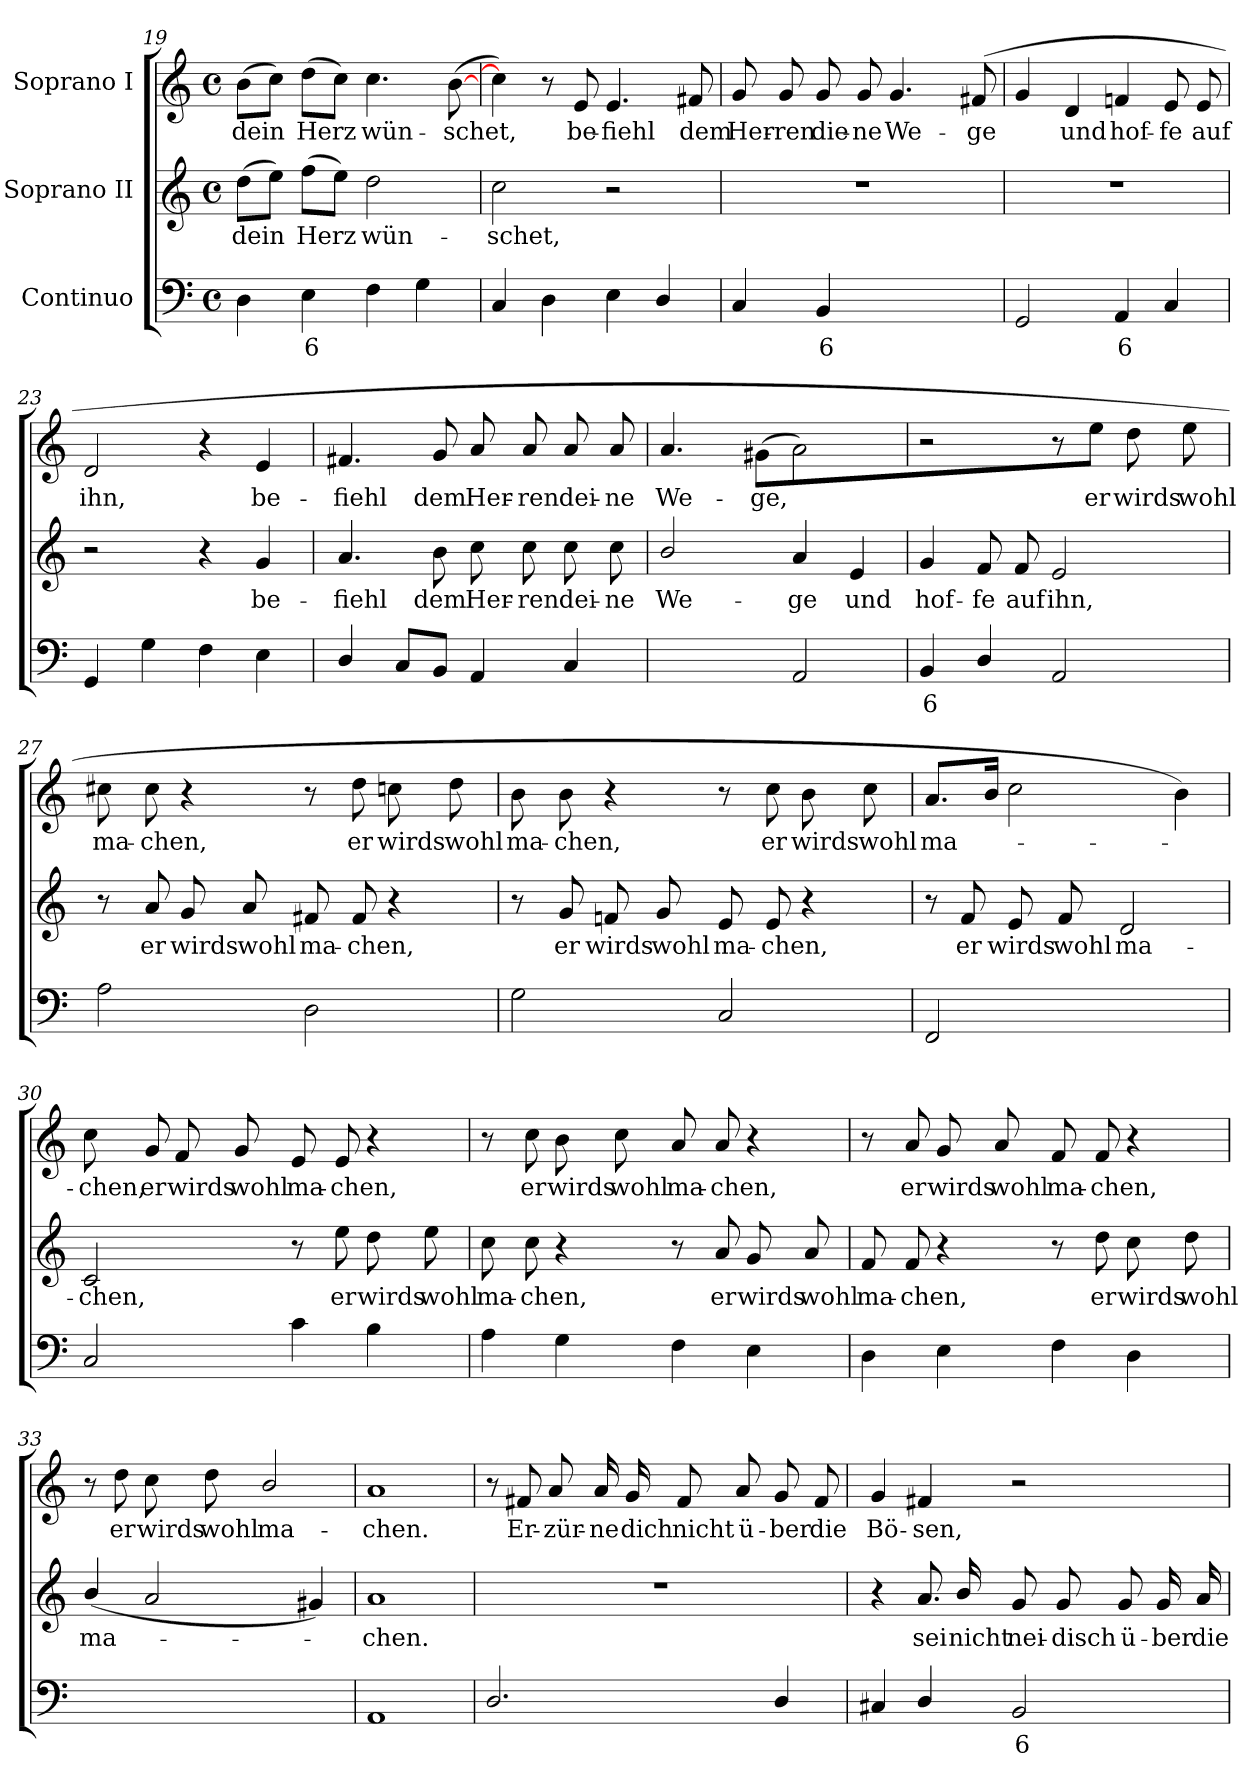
**kern	**text	**kern	**text	**kern	**text
*part3	*part3	*part2	*part2	*part1	*part1
*staff3	*staff3	*staff2	*staff2	*staff1	*staff1
*I"Continuo	*	*I"Soprano II	*	*I"Soprano I	*
*clefF4	*	*clefG2	*	*clefG2	*
*k[]	*	*k[]	*	*k[]	*
*C:	*	*C:	*	*C:	*
*M4/4	*	*M4/4	*	*M4/4	*
*met(c)	*	*met(c)	*	*met(c)	*
=19	=19	=19	=19	=19	=19
!	!	!	!LO:LY:b	!	!LO:LY:b
4D	.	(>8ddL	dein	(>8bL	dein
.	.	8eeJ)	.	8ccJ)	.
!	!LO:LY:b	!	!LO:LY:b	!	!LO:LY:b
4E	6	(>8ffL	Herz	(>8ddL	Herz
.	.	8eeJ)	.	8ccJ)	.
!	!	!	!LO:LY:b	!	!LO:LY:b
4F	.	2dd	wün-	4.cc	wün-
4G	.	.	.	.	.
!	!	!	!	!	!LO:LY:b
.	.	.	.	(>[8b	-schet,
=20	=20	=20	=20	=20	=20
!	!	!	!LO:LY:b	!	!
4C	.	2cc	-schet,	4cc])	.
4D	.	.	.	8r	.
!	!	!	!	!	!LO:LY:b
.	.	.	.	8e	be-
!	!	!	!	!	!LO:LY:b
4E	.	2r	.	4.e	-fiehl
4D/	.	.	.	.	.
!	!	!	!	!	!LO:LY:b
.	.	.	.	8f#X	dem
=21	=21	=21	=21	=21	=21
!	!	!	!	!	!LO:LY:b
4C	.	1r	.	8g	Her-
!	!	!	!	!	!LO:LY:b
.	.	.	.	8g	-ren
!	!LO:LY:b	!	!	!	!LO:LY:b
4BB	6	.	.	8g	die-
!	!	!	!	!	!LO:LY:b
.	.	.	.	8g	-ne
!	!LO:LY:b	!	!	!	!LO:LY:b
[4Dyy	4	.	.	4.g	We-
4Dyy]	.	.	.	.	.
!	!	!	!	!	!LO:LY:b
.	.	.	.	(<8f#XL	-ge
!!LO:LB:g=z
=22	=22	=22	=22	=22	=22
2GG	.	1r	.	4g	.
!	!	!	!	!	!LO:LY:b
.	.	.	.	4d	und
!	!LO:LY:b	!	!	!	!LO:LY:b
4AA	6	.	.	4fn	hof-
!	!	!	!	!	!LO:LY:b
4C	.	.	.	8e	-fe
!	!	!	!	!	!LO:LY:b
.	.	.	.	8e	auf
=23	=23	=23	=23	=23	=23
!	!	!	!	!	!LO:LY:b
4GG	.	2r	.	2d	ihn,
4G	.	.	.	.	.
4F	.	4r	.	4r	.
!	!	!	!LO:LY:b	!	!LO:LY:b
4E	.	4g	be-	4e	be-
=24	=24	=24	=24	=24	=24
!	!	!	!LO:LY:b	!	!LO:LY:b
4D/	.	4.a	-fiehl	4.f#X	-fiehl
8CL	.	.	.	.	.
!	!	!	!LO:LY:b	!	!LO:LY:b
8BBJ	.	8b	dem	8g	dem
!	!	!	!LO:LY:b	!	!LO:LY:b
4AA	.	8cc	Her-	8a	Her-
!	!	!	!LO:LY:b	!	!LO:LY:b
.	.	8cc	-ren	8a	-ren
!	!	!	!LO:LY:b	!	!LO:LY:b
4C	.	8cc	dei-	8a	dei-
!	!	!	!LO:LY:b	!	!LO:LY:b
.	.	8cc	-ne	8a	-ne
=25	=25	=25	=25	=25	=25
!	!LO:LY:b	!	!LO:LY:b	!	!LO:LY:b
[4Eyy	4	2b/	We-	4.a	We-
4Eyy]	.	.	.	.	.
!	!	!	!	!	!LO:LY:b
.	.	.	.	(<8g#XL	-ge,
!	!	!	!LO:LY:b	!	!
2AA	.	4a	-ge	2a)	.
!	!	!	!LO:LY:b	!	!
.	.	4e	und	.	.
=26	=26	=26	=26	=26	=26
!	!LO:LY:b	!	!LO:LY:b	!	!
4BB	6	4g	hof-	2r	.
!	!	!	!LO:LY:b	!	!
4D/	.	8f	-fe	.	.
!	!	!	!LO:LY:b	!	!
.	.	8f	auf	.	.
!	!	!	!LO:LY:b	!	!
2AA	.	2e	ihn,	8r	.
!	!	!	!	!	!LO:LY:b
.	.	.	.	8eeJ	er
!	!	!	!	!	!LO:LY:b
.	.	.	.	8dd	wirds
!	!	!	!	!	!LO:LY:b
.	.	.	.	8ee	wohl
!!LO:LB:g=z
=27	=27	=27	=27	=27	=27
!	!	!	!	!	!LO:LY:b
2A	.	8r	.	8cc#X	ma-
!	!	!	!LO:LY:b	!	!LO:LY:b
.	.	8a	er	8cc#	-chen,
!	!	!	!LO:LY:b	!	!
.	.	8g	wirds	4r	.
!	!	!	!LO:LY:b	!	!
.	.	8a	wohl	.	.
!	!	!	!LO:LY:b	!	!
2D	.	8f#X	ma-	8r	.
!	!	!	!LO:LY:b	!	!LO:LY:b
.	.	8f#	-chen,	8dd	er
!	!	!	!	!	!LO:LY:b
.	.	4r	.	8ccn	wirds
!	!	!	!	!	!LO:LY:b
.	.	.	.	8dd	wohl
=28	=28	=28	=28	=28	=28
!	!	!	!	!	!LO:LY:b
2G	.	8r	.	8b	ma-
!	!	!	!LO:LY:b	!	!LO:LY:b
.	.	8g	er	8b	-chen,
!	!	!	!LO:LY:b	!	!
.	.	8fn	wirds	4r	.
!	!	!	!LO:LY:b	!	!
.	.	8g	wohl	.	.
!	!	!	!LO:LY:b	!	!
2C	.	8e	ma-	8r	.
!	!	!	!LO:LY:b	!	!LO:LY:b
.	.	8e	-chen,	8cc	er
!	!	!	!	!	!LO:LY:b
.	.	4r	.	8b	wirds
!	!	!	!	!	!LO:LY:b
.	.	.	.	8cc	wohl
=29	=29	=29	=29	=29	=29
!	!	!	!	!	!LO:LY:b
2FF	.	8r	.	8.aL	ma-
!	!	!	!LO:LY:b	!	!
.	.	8f	er	.	.
.	.	.	.	16bJ	.
!	!	!	!LO:LY:b	!	!
.	.	8e	wirds	2cc	.
!	!	!	!LO:LY:b	!	!
.	.	8f	wohl	.	.
!	!LO:LY:b	!	!LO:LY:b	!	!
[4GGyy	4	2d	ma-	.	.
!	!LO:LY:b	!	!	!	!
4GGyy]	3	.	.	4b)	.
!!LO:LB:g=z
=30	=30	=30	=30	=30	=30
!	!	!	!LO:LY:b	!	!LO:LY:b
2C	.	2c	-chen,	8cc	chen,
!	!	!	!	!	!LO:LY:b
.	.	.	.	8g	er
!	!	!	!	!	!LO:LY:b
.	.	.	.	8f	wirds
!	!	!	!	!	!LO:LY:b
.	.	.	.	8g	wohl
!	!	!	!	!	!LO:LY:b
4c	.	8r	.	8e	ma-
!	!	!	!LO:LY:b	!	!LO:LY:b
.	.	8ee	er	8e	-chen,
!	!	!	!LO:LY:b	!	!
4B	.	8dd	wirds	4r	.
!	!	!	!LO:LY:b	!	!
.	.	8ee	wohl	.	.
=31	=31	=31	=31	=31	=31
!	!	!	!LO:LY:b	!	!
4A	.	8cc	ma-	8r	.
!	!	!	!LO:LY:b	!	!LO:LY:b
.	.	8cc	-chen,	8cc	er
!	!	!	!	!	!LO:LY:b
4G	.	4r	.	8b	wirds
!	!	!	!	!	!LO:LY:b
.	.	.	.	8cc	wohl
!	!	!	!	!	!LO:LY:b
4F	.	8r	.	8a	ma-
!	!	!	!LO:LY:b	!	!LO:LY:b
.	.	8a	er	8a	-chen,
!	!	!	!LO:LY:b	!	!
4E	.	8g	wirds	4r	.
!	!	!	!LO:LY:b	!	!
.	.	8a	wohl	.	.
!!LO:LB:g=z
=32	=32	=32	=32	=32	=32
!	!	!	!LO:LY:b	!	!
4D	.	8f	ma-	8r	.
!	!	!	!LO:LY:b	!	!LO:LY:b
.	.	8f	-chen,	8a	er
!	!	!	!	!	!LO:LY:b
4E	.	4r	.	8g	wirds
!	!	!	!	!	!LO:LY:b
.	.	.	.	8a	wohl
!	!	!	!	!	!LO:LY:b
4F	.	8r	.	8f	ma-
!	!	!	!LO:LY:b	!	!LO:LY:b
.	.	8dd	er	8f	-chen,
!	!	!	!LO:LY:b	!	!
4D	.	8cc	wirds	4r	.
!	!	!	!LO:LY:b	!	!
.	.	8dd	wohl	.	.
=33	=33	=33	=33	=33	=33
!	!	!	!LO:LY:b	!	!
[4Eyy	.	(<4b/	ma-	8r	.
!	!	!	!	!	!LO:LY:b
.	.	.	.	8dd	er
!	!LO:LY:b	!	!	!	!LO:LY:b
2Eyy_	4	2a	.	8cc	wirds
!	!	!	!	!	!LO:LY:b
.	.	.	.	8dd	wohl
!	!	!	!	!	!LO:LY:b
.	.	.	.	2b/	ma-
4Eyy]	.	4g#X)	.	.	.
=34	=34	=34	=34	=34	=34
!	!	!	!LO:LY:b	!	!LO:LY:b
1AA	.	1a	chen.	1a	-chen.
=35	=35	=35	=35	=35	=35
2.D/	.	1r	.	8r	.
!	!	!	!	!	!LO:LY:b
.	.	.	.	8f#X	Er-
!	!	!	!	!	!LO:LY:b
.	.	.	.	8a	-zür-
!	!	!	!	!	!LO:LY:b
.	.	.	.	16a	-ne
!	!	!	!	!	!LO:LY:b
.	.	.	.	16g	dich
!	!	!	!	!	!LO:LY:b
.	.	.	.	8f#	nicht
!	!	!	!	!	!LO:LY:b
.	.	.	.	8a	ü-
!	!	!	!	!	!LO:LY:b
4D/	.	.	.	8g	-ber
!	!	!	!	!	!LO:LY:b
.	.	.	.	8f#	die
!!LO:LB:g=z
=36	=36	=36	=36	=36	=36
!	!	!	!	!	!LO:LY:b
4C#X	.	4r	.	4g	Bö-
!	!	!	!LO:LY:b	!	!LO:LY:b
4D/	.	8.a	sei	4f#X	-sen,
!	!	!	!LO:LY:b	!	!
.	.	16b/	nicht	.	.
!	!LO:LY:b	!	!LO:LY:b	!	!
2BB	6	8g	nei-	2r	.
!	!	!	!LO:LY:b	!	!
.	.	8g	-disch	.	.
!	!	!	!LO:LY:b	!	!
.	.	8g	ü-	.	.
!	!	!	!LO:LY:b	!	!
.	.	16g	-ber	.	.
!	!	!	!LO:LY:b	!	!
.	.	16a	die	.	.
=	=	=	=	=	=
*-	*-	*-	*-	*-	*-
